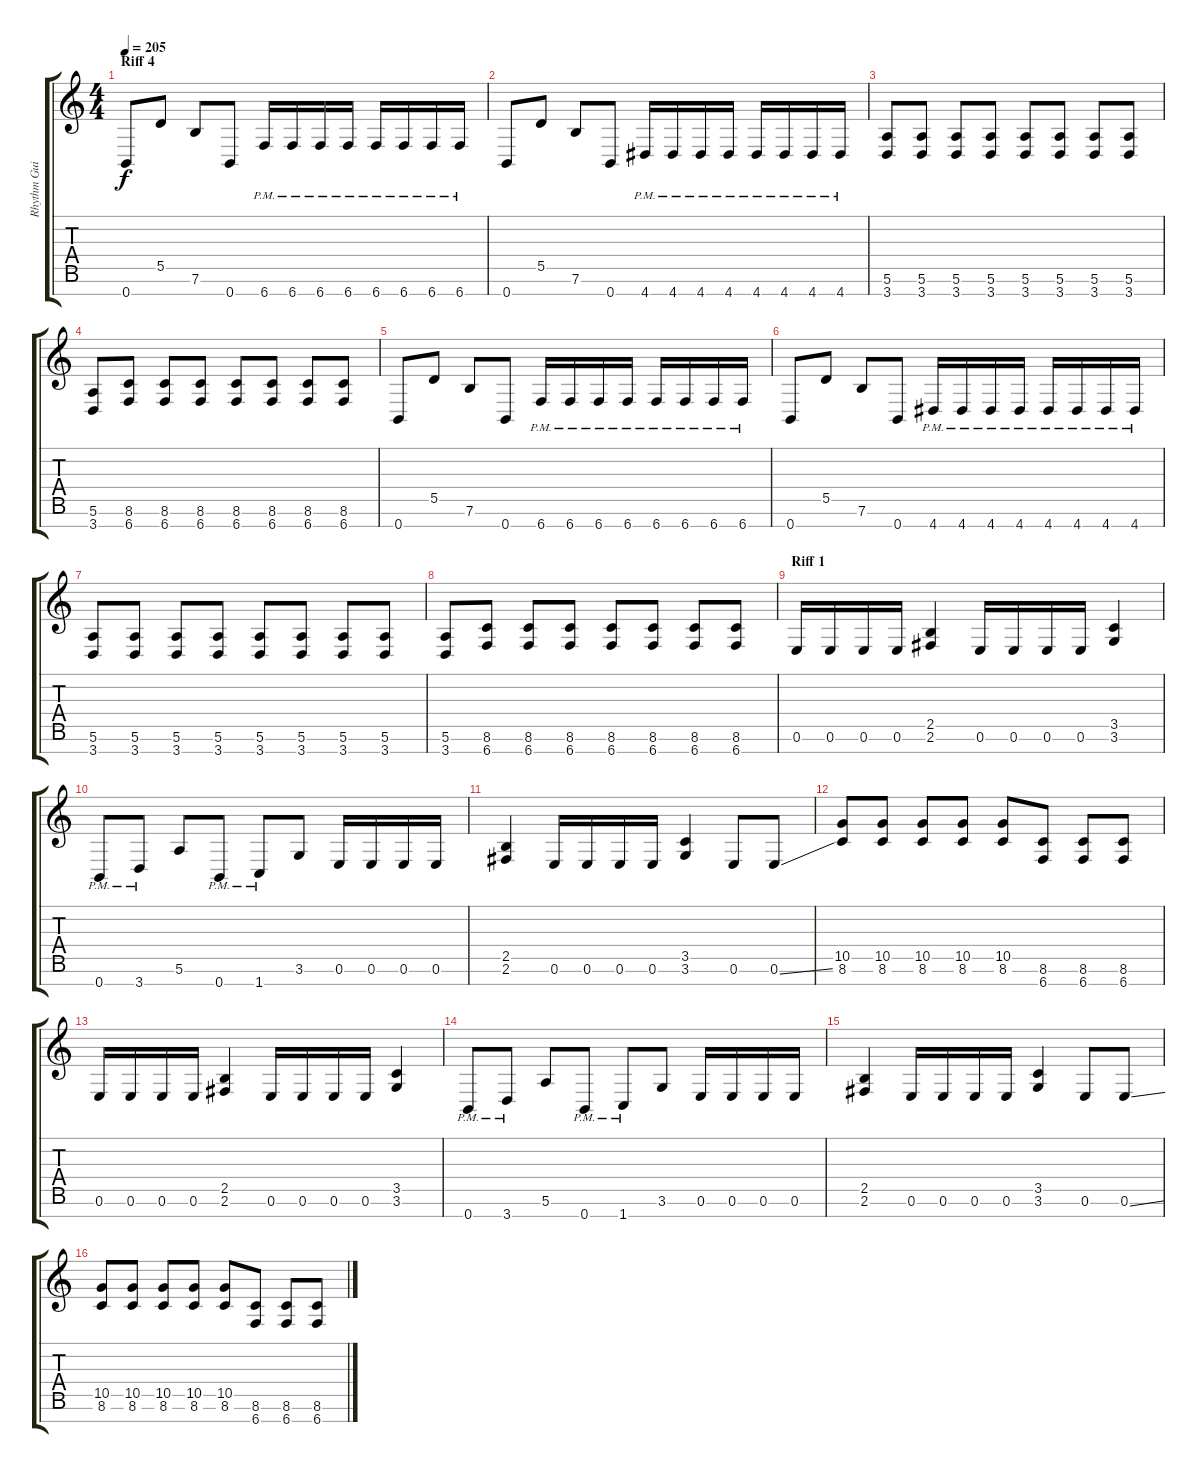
\track ("Rhythm Guitar L" "Rhythm Gui") {instrument overdrivenguitar}
\staff {score tabs}
\tuning (E4 B3 G3 D3 A2 E2 B1) {hide}
\ts (4 4)
\section ("" "Riff 4")
\tempo 205
\clef g2
\ks c
0.7.8{dy f} 5.5.8 7.6.8 0.7.8 6.7{pm}.16 6.7{pm}.16 6.7{pm}.16 6.7{pm}.16 6.7{pm}.16 6.7{pm}.16 6.7{pm}.16 6.7{pm}.16 |
0.7.8 5.5.8 7.6.8 0.7.8 4.7{pm}.16 4.7{pm}.16 4.7{pm}.16 4.7{pm}.16 4.7{pm}.16 4.7{pm}.16 4.7{pm}.16 4.7{pm}.16 |
(5.6 3.7).8 (5.6 3.7).8 (5.6 3.7).8 (5.6 3.7).8 (5.6 3.7).8 (5.6 3.7).8 (5.6 3.7).8 (5.6 3.7).8 |
(5.6 3.7).8 (8.6 6.7).8 (8.6 6.7).8 (8.6 6.7).8 (8.6 6.7).8 (8.6 6.7).8 (8.6 6.7).8 (8.6 6.7).8 |
0.7.8 5.5.8 7.6.8 0.7.8 6.7{pm}.16 6.7{pm}.16 6.7{pm}.16 6.7{pm}.16 6.7{pm}.16 6.7{pm}.16 6.7{pm}.16 6.7{pm}.16 |
0.7.8 5.5.8 7.6.8 0.7.8 4.7{pm}.16 4.7{pm}.16 4.7{pm}.16 4.7{pm}.16 4.7{pm}.16 4.7{pm}.16 4.7{pm}.16 4.7{pm}.16 |
(5.6 3.7).8 (5.6 3.7).8 (5.6 3.7).8 (5.6 3.7).8 (5.6 3.7).8 (5.6 3.7).8 (5.6 3.7).8 (5.6 3.7).8 |
(5.6 3.7).8 (8.6 6.7).8 (8.6 6.7).8 (8.6 6.7).8 (8.6 6.7).8 (8.6 6.7).8 (8.6 6.7).8 (8.6 6.7).8 |
\section ("" "Riff 1")
0.6.16 0.6.16 0.6.16 0.6.16 (2.5 2.6).4 0.6.16 0.6.16 0.6.16 0.6.16 (3.5 3.6).4 |
0.7{pm}.8 3.7{pm}.8 5.6.8 0.7{pm}.8 1.7{pm}.8 3.6.8 0.6.16 0.6.16 0.6.16 0.6.16 |
(2.5 2.6).4 0.6.16 0.6.16 0.6.16 0.6.16 (3.5 3.6).4 0.6.8 0.6{ss}.8 |
(10.5 8.6).8 (10.5 8.6).8 (10.5 8.6).8 (10.5 8.6).8 (10.5 8.6).8 (8.6 6.7).8 (8.6 6.7).8 (8.6 6.7).8 |
0.6.16 0.6.16 0.6.16 0.6.16 (2.5 2.6).4 0.6.16 0.6.16 0.6.16 0.6.16 (3.5 3.6).4 |
0.7{pm}.8 3.7{pm}.8 5.6.8 0.7{pm}.8 1.7{pm}.8 3.6.8 0.6.16 0.6.16 0.6.16 0.6.16 |
(2.5 2.6).4 0.6.16 0.6.16 0.6.16 0.6.16 (3.5 3.6).4 0.6.8 0.6{ss}.8 |
(10.5 8.6).8 (10.5 8.6).8 (10.5 8.6).8 (10.5 8.6).8 (10.5 8.6).8 (8.6 6.7).8 (8.6 6.7).8 (8.6 6.7).8
